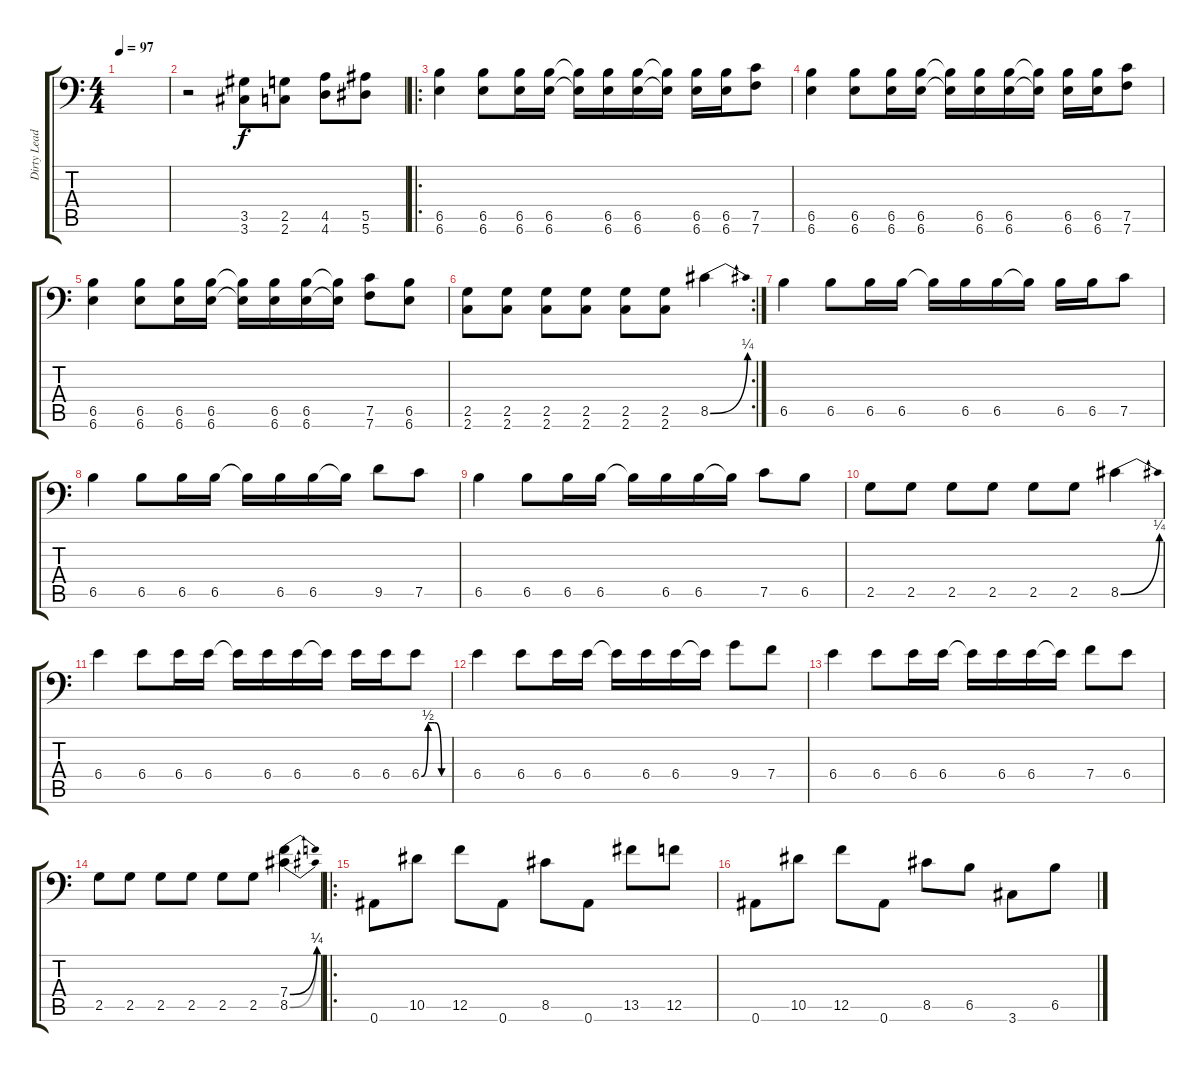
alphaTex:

\track ("Dirty Lead" "Dirty Lead") {instrument distortionguitar}
\staff {score tabs}
\tuning (C4 G3 Eb3 Bb2 F2 Bb1) {hide}
\ts (4 4)
\tempo 97
\clef f4
\ks c
|
r.2 (3.5 3.6).8 (2.5 2.6).8 (4.5 4.6).8 (5.5 5.6).8 |
\ro
(6.5 6.6).4 (6.5 6.6).8 (6.5 6.6).16 (6.5 6.6).16 (6.5{t} 6.6{t}).16 (6.5 6.6).16 (6.5 6.6).16 (6.5{t} 6.6{t}).16 (6.5 6.6).16 (6.5 6.6).16 (7.5 7.6).8 |
(6.5 6.6).4 (6.5 6.6).8 (6.5 6.6).16 (6.5 6.6).16 (6.5{t} 6.6{t}).16 (6.5 6.6).16 (6.5 6.6).16 (6.5{t} 6.6{t}).16 (6.5 6.6).16 (6.5 6.6).16 (7.5 7.6).8 |
(6.5 6.6).4 (6.5 6.6).8 (6.5 6.6).16 (6.5 6.6).16 (6.5{t} 6.6{t}).16 (6.5 6.6).16 (6.5 6.6).16 (6.5{t} 6.6{t}).16 (7.5 7.6).8 (6.5 6.6).8 |
\rc 2
(2.5 2.6).8 (2.5 2.6).8 (2.5 2.6).8 (2.5 2.6).8 (2.5 2.6).8 (2.5 2.6).8 8.5{be (bend 0 0 60 1)}.4 |
6.5.4 6.5.8 6.5.16 6.5.16 6.5{t}.16 6.5.16 6.5.16 6.5{t}.16 6.5.16 6.5.16 7.5.8 |
6.5.4 6.5.8 6.5.16 6.5.16 6.5{t}.16 6.5.16 6.5.16 6.5{t}.16 9.5.8 7.5.8 |
6.5.4 6.5.8 6.5.16 6.5.16 6.5{t}.16 6.5.16 6.5.16 6.5{t}.16 7.5.8 6.5.8 |
2.5.8 2.5.8 2.5.8 2.5.8 2.5.8 2.5.8 8.5{be (bend 0 0 60 1)}.4 |
6.4.4 6.4.8 6.4.16 6.4.16 6.4{t}.16 6.4.16 6.4.16 6.4{t}.16 6.4.16 6.4.16 6.4{be (custom 0 0 15 2 30 2 45 0 60 0)}.8 |
6.4.4 6.4.8 6.4.16 6.4.16 6.4{t}.16 6.4.16 6.4.16 6.4{t}.16 9.4.8 7.4.8 |
6.4.4 6.4.8 6.4.16 6.4.16 6.4{t}.16 6.4.16 6.4.16 6.4{t}.16 7.4.8 6.4.8 |
2.5.8 2.5.8 2.5.8 2.5.8 2.5.8 2.5.8 (7.4{be (bend 0 0 60 1)} 8.5{be (bend 0 0 60 1)}).4 |
\ro
0.6.8 10.5.8 12.5.8 0.6.8 8.5.8 0.6.8 13.5.8 12.5.8 |
0.6.8 10.5.8 12.5.8 0.6.8 8.5.8 6.5.8 3.6.8 6.5.8
